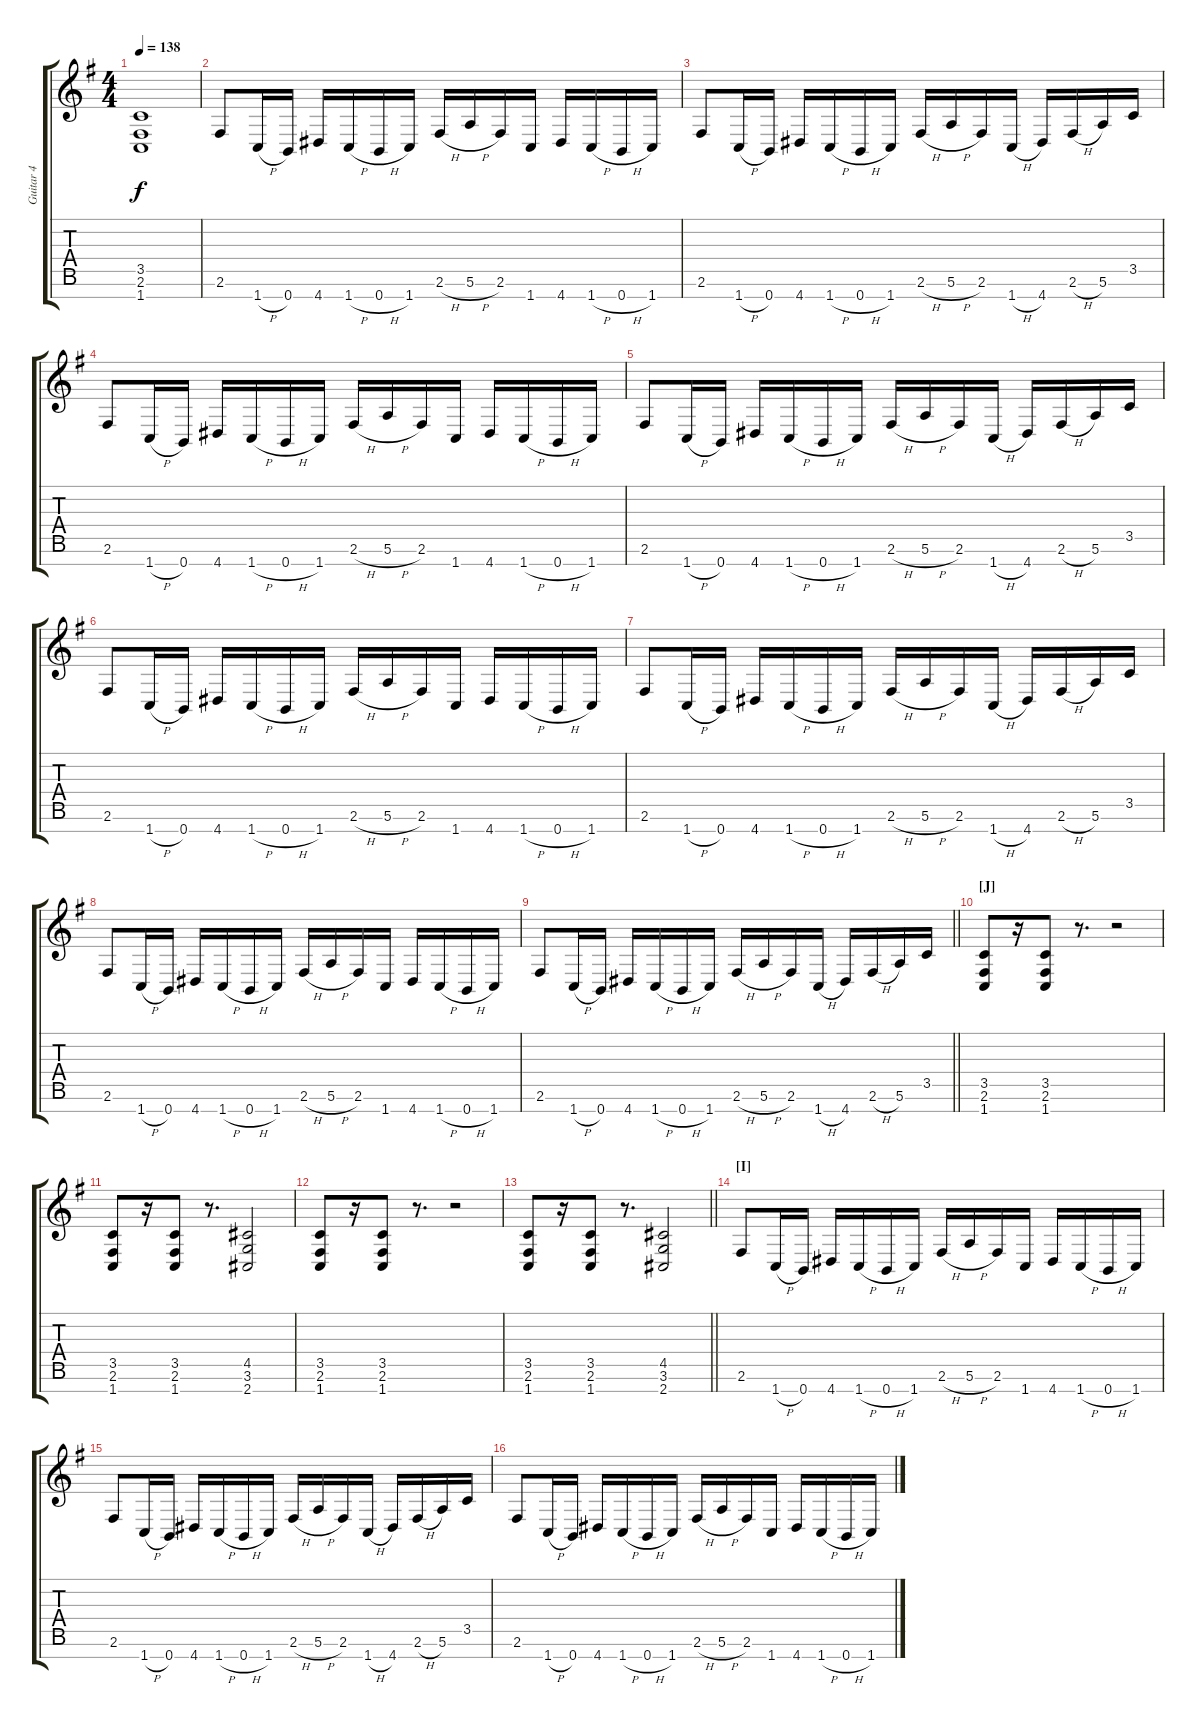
\track ("Guitar 4" "Guitar 4") {instrument electricguitarjazz}
\staff {score tabs}
\tuning (E4 B3 G3 D3 A2 E2 B1) {hide}
\ts (4 4)
\tempo 138
\clef g2
\ks eminor
(3.5{t} 2.6{t} 1.7{t}).1{dy f} |
2.6.8 1.7{h}.16 0.7.16 4.7.16 1.7{h}.16 0.7{h}.16 1.7.16 2.6{h}.16 5.6{h}.16 2.6.16 1.7.16 4.7.16 1.7{h}.16 0.7{h}.16 1.7.16 |
2.6.8 1.7{h}.16 0.7.16 4.7.16 1.7{h}.16 0.7{h}.16 1.7.16 2.6{h}.16 5.6{h}.16 2.6.16 1.7{h}.16 4.7.16 2.6{h}.16 5.6.16 3.5.16 |
2.6.8 1.7{h}.16 0.7.16 4.7.16 1.7{h}.16 0.7{h}.16 1.7.16 2.6{h}.16 5.6{h}.16 2.6.16 1.7.16 4.7.16 1.7{h}.16 0.7{h}.16 1.7.16 |
2.6.8 1.7{h}.16 0.7.16 4.7.16 1.7{h}.16 0.7{h}.16 1.7.16 2.6{h}.16 5.6{h}.16 2.6.16 1.7{h}.16 4.7.16 2.6{h}.16 5.6.16 3.5.16 |
2.6.8 1.7{h}.16 0.7.16 4.7.16 1.7{h}.16 0.7{h}.16 1.7.16 2.6{h}.16 5.6{h}.16 2.6.16 1.7.16 4.7.16 1.7{h}.16 0.7{h}.16 1.7.16 |
2.6.8 1.7{h}.16 0.7.16 4.7.16 1.7{h}.16 0.7{h}.16 1.7.16 2.6{h}.16 5.6{h}.16 2.6.16 1.7{h}.16 4.7.16 2.6{h}.16 5.6.16 3.5.16 |
2.6.8 1.7{h}.16 0.7.16 4.7.16 1.7{h}.16 0.7{h}.16 1.7.16 2.6{h}.16 5.6{h}.16 2.6.16 1.7.16 4.7.16 1.7{h}.16 0.7{h}.16 1.7.16 |
\barLineRight lightlight
2.6.8 1.7{h}.16 0.7.16 4.7.16 1.7{h}.16 0.7{h}.16 1.7.16 2.6{h}.16 5.6{h}.16 2.6.16 1.7{h}.16 4.7.16 2.6{h}.16 5.6.16 3.5.16 |
\section ("" "[J]")
(3.5 2.6 1.7).8 r.16 (3.5 2.6 1.7).8 r.8{d} r.2 |
(3.5 2.6 1.7).8 r.16 (3.5 2.6 1.7).8 r.8{d} (4.5 3.6 2.7).2 |
(3.5 2.6 1.7).8 r.16 (3.5 2.6 1.7).8 r.8{d} r.2 |
\barLineRight lightlight
(3.5 2.6 1.7).8 r.16 (3.5 2.6 1.7).8 r.8{d} (4.5 3.6 2.7).2 |
\section ("" "[I]")
2.6.8 1.7{h}.16 0.7.16 4.7.16 1.7{h}.16 0.7{h}.16 1.7.16 2.6{h}.16 5.6{h}.16 2.6.16 1.7.16 4.7.16 1.7{h}.16 0.7{h}.16 1.7.16 |
2.6.8 1.7{h}.16 0.7.16 4.7.16 1.7{h}.16 0.7{h}.16 1.7.16 2.6{h}.16 5.6{h}.16 2.6.16 1.7{h}.16 4.7.16 2.6{h}.16 5.6.16 3.5.16 |
2.6.8 1.7{h}.16 0.7.16 4.7.16 1.7{h}.16 0.7{h}.16 1.7.16 2.6{h}.16 5.6{h}.16 2.6.16 1.7.16 4.7.16 1.7{h}.16 0.7{h}.16 1.7.16
